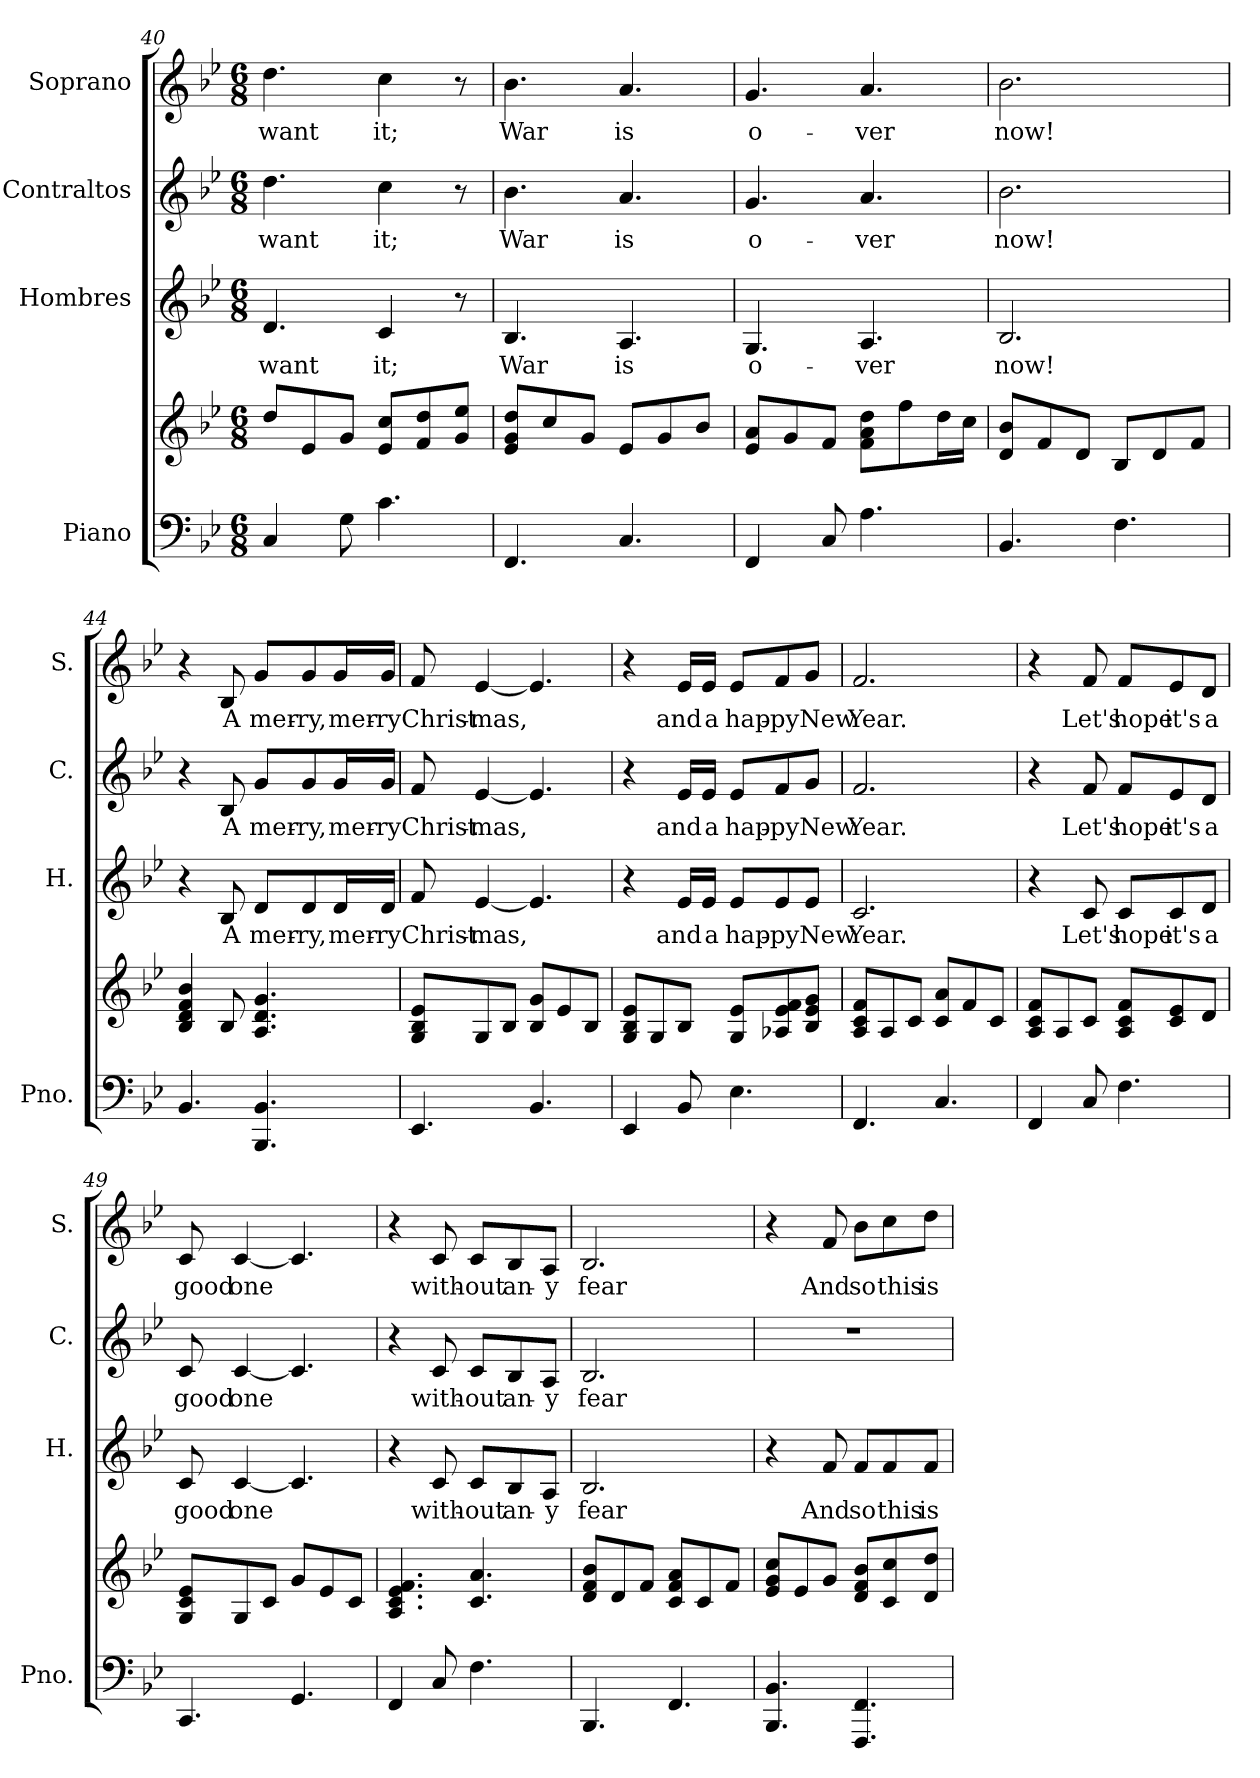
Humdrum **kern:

**kern	**kern	**kern	**text	**kern	**text	**kern	**text
*part4	*part4	*part3	*part3	*part2	*part2	*part1	*part1
*staff5	*staff4	*staff3	*staff3	*staff2	*staff2	*staff1	*staff1
*I"Piano	*	*I"Hombres	*	*I"Contraltos	*	*I"Soprano	*
*I'Pno.	*	*I'H.	*	*I'C.	*	*I'S.	*
*clefF4	*clefG2	*clefG2	*	*clefG2	*	*clefG2	*
*k[b-e-]	*k[b-e-]	*k[b-e-]	*	*k[b-e-]	*	*k[b-e-]	*
*M6/8	*M6/8	*M6/8	*	*M6/8	*	*M6/8	*
=40	=40	=40	=40	=40	=40	=40	=40
!	!	!	!LO:LY:b	!	!LO:LY:b	!	!LO:LY:b
4C/	8dd/L	4.d/	want	4.dd\	want	4.dd\	want
.	8e-/	.	.	.	.	.	.
8G\	8g/J	.	.	.	.	.	.
!	!	!	!LO:LY:b	!	!LO:LY:b	!	!LO:LY:b
4.c\	8e-/ 8cc/L	4c/	it;	4cc\	it;	4cc\	it;
.	8f/ 8dd/	.	.	.	.	.	.
.	8g/ 8ee-/J	8r	.	8r	.	8r	.
=41	=41	=41	=41	=41	=41	=41	=41
!	!	!	!LO:LY:b	!	!LO:LY:b	!	!LO:LY:b
4.FF/	8e-/ 8g/ 8dd/L	4.B-/	War	4.b-\	War	4.b-\	War
.	8cc/	.	.	.	.	.	.
.	8g/J	.	.	.	.	.	.
!	!	!	!LO:LY:b	!	!LO:LY:b	!	!LO:LY:b
4.C/	8e-/L	4.A/	is	4.a/	is	4.a/	is
.	8g/	.	.	.	.	.	.
.	8b-/J	.	.	.	.	.	.
=42	=42	=42	=42	=42	=42	=42	=42
!	!	!	!LO:LY:b	!	!LO:LY:b	!	!LO:LY:b
4FF/	8e-/ 8a/L	4.G/	o-	4.g/	o-	4.g/	o-
.	8g/	.	.	.	.	.	.
8C/	8f/J	.	.	.	.	.	.
!	!	!	!LO:LY:b	!	!LO:LY:b	!	!LO:LY:b
4.A\	8f\ 8a\ 8dd\L	4.A/	-ver	4.a/	-ver	4.a/	-ver
.	8ff\	.	.	.	.	.	.
.	16dd\L	.	.	.	.	.	.
.	16cc\JJ	.	.	.	.	.	.
=43	=43	=43	=43	=43	=43	=43	=43
!	!	!	!LO:LY:b	!	!LO:LY:b	!	!LO:LY:b
4.BB-/	8d/ 8b-/L	2.B-/	now!	2.b-\	now!	2.b-\	now!
.	8f/	.	.	.	.	.	.
.	8d/J	.	.	.	.	.	.
4.F\	8B-/L	.	.	.	.	.	.
.	8d/	.	.	.	.	.	.
.	8f/J	.	.	.	.	.	.
=44	=44	=44	=44	=44	=44	=44	=44
4.BB-/	4B-/ 4d/ 4f/ 4b-/	4r	.	4r	.	4r	.
!	!	!	!LO:LY:b	!	!LO:LY:b	!	!LO:LY:b
.	8B-/	8B-/	A	8B-/	A	8B-/	A
!	!	!	!LO:LY:b	!	!LO:LY:b	!	!LO:LY:b
4.BBB-/ 4.BB-/	4.A/ 4.d/ 4.g/	8d/L	mer-	8g/L	mer-	8g/L	mer-
!	!	!	!LO:LY:b	!	!LO:LY:b	!	!LO:LY:b
.	.	8d/	-ry,	8g/	-ry,	8g/	-ry,
!	!	!	!LO:LY:b	!	!LO:LY:b	!	!LO:LY:b
.	.	16d/L	mer-	16g/L	mer-	16g/L	mer-
!	!	!	!LO:LY:b	!	!LO:LY:b	!	!LO:LY:b
.	.	16d/JJ	-ry	16g/JJ	-ry	16g/JJ	-ry
=45	=45	=45	=45	=45	=45	=45	=45
!	!	!	!LO:LY:b	!	!LO:LY:b	!	!LO:LY:b
4.EE-/	8G/ 8B-/ 8e-/L	8f/	Christ-	8f/	Christ-	8f/	Christ-
!	!	!	!LO:LY:b	!	!LO:LY:b	!	!LO:LY:b
.	8G/	[4e-/	-mas,	[4e-/	-mas,	[4e-/	-mas,
.	8B-/J	.	.	.	.	.	.
4.BB-/	8B-/ 8g/L	4.e-/]	.	4.e-/]	.	4.e-/]	.
.	8e-/	.	.	.	.	.	.
.	8B-/J	.	.	.	.	.	.
=46	=46	=46	=46	=46	=46	=46	=46
4EE-/	8G/ 8B-/ 8e-/L	4r	.	4r	.	4r	.
.	8G/	.	.	.	.	.	.
!	!	!	!LO:LY:b	!	!LO:LY:b	!	!LO:LY:b
8BB-/	8B-/J	16e-/LL	and	16e-/LL	and	16e-/LL	and
!	!	!	!LO:LY:b	!	!LO:LY:b	!	!LO:LY:b
.	.	16e-/JJ	a	16e-/JJ	a	16e-/JJ	a
!	!	!	!LO:LY:b	!	!LO:LY:b	!	!LO:LY:b
4.E-\	8G/ 8e-/L	8e-/L	hap-	8e-/L	hap-	8e-/L	hap-
!	!	!	!LO:LY:b	!	!LO:LY:b	!	!LO:LY:b
.	8A-X/ 8e-/ 8f/	8e-/	-py	8f/	-py	8f/	-py
!	!	!	!LO:LY:b	!	!LO:LY:b	!	!LO:LY:b
.	8B-/ 8e-/ 8g/J	8e-/J	New	8g/J	New	8g/J	New
=47	=47	=47	=47	=47	=47	=47	=47
!	!	!	!LO:LY:b	!	!LO:LY:b	!	!LO:LY:b
4.FF/	8A/ 8c/ 8f/L	2.c/	Year.	2.f/	Year.	2.f/	Year.
.	8A/	.	.	.	.	.	.
.	8c/J	.	.	.	.	.	.
4.C/	8c/ 8a/L	.	.	.	.	.	.
.	8f/	.	.	.	.	.	.
.	8c/J	.	.	.	.	.	.
=48	=48	=48	=48	=48	=48	=48	=48
4FF/	8A/ 8c/ 8f/L	4r	.	4r	.	4r	.
.	8A/	.	.	.	.	.	.
!	!	!	!LO:LY:b	!	!LO:LY:b	!	!LO:LY:b
8C/	8c/J	8c/	Let's	8f/	Let's	8f/	Let's
!	!	!	!LO:LY:b	!	!LO:LY:b	!	!LO:LY:b
4.F\	8A/ 8c/ 8f/L	8c/L	hope	8f/L	hope	8f/L	hope
!	!	!	!LO:LY:b	!	!LO:LY:b	!	!LO:LY:b
.	8c/ 8e-/	8c/	it's	8e-/	it's	8e-/	it's
!	!	!	!LO:LY:b	!	!LO:LY:b	!	!LO:LY:b
.	8d/J	8d/J	a	8d/J	a	8d/J	a
=49	=49	=49	=49	=49	=49	=49	=49
!	!	!	!LO:LY:b	!	!LO:LY:b	!	!LO:LY:b
4.CC/	8G/ 8c/ 8e-/L	8c/	good	8c/	good	8c/	good
!	!	!	!LO:LY:b	!	!LO:LY:b	!	!LO:LY:b
.	8G/	[4c/	one	[4c/	one	[4c/	one
.	8c/J	.	.	.	.	.	.
4.GG/	8g/L	4.c/]	.	4.c/]	.	4.c/]	.
.	8e-/	.	.	.	.	.	.
.	8c/J	.	.	.	.	.	.
=50	=50	=50	=50	=50	=50	=50	=50
4FF/	4.A/ 4.c/ 4.e-/ 4.f/	4r	.	4r	.	4r	.
!	!	!	!LO:LY:b	!	!LO:LY:b	!	!LO:LY:b
8C/	.	8c/	with-	8c/	with-	8c/	with-
!	!	!	!LO:LY:b	!	!LO:LY:b	!	!LO:LY:b
4.F\	4.c/ 4.a/	8c/L	-out	8c/L	-out	8c/L	-out
!	!	!	!LO:LY:b	!	!LO:LY:b	!	!LO:LY:b
.	.	8B-/	an-	8B-/	an-	8B-/	an-
!	!	!	!LO:LY:b	!	!LO:LY:b	!	!LO:LY:b
.	.	8A/J	-y	8A/J	-y	8A/J	-y
=51	=51	=51	=51	=51	=51	=51	=51
!	!	!	!LO:LY:b	!	!LO:LY:b	!	!LO:LY:b
4.BBB-/	8d/ 8f/ 8b-/L	2.B-/	fear	2.B-/	fear	2.B-/	fear
.	8d/	.	.	.	.	.	.
.	8f/J	.	.	.	.	.	.
4.FF/	8c/ 8f/ 8a/L	.	.	.	.	.	.
.	8c/	.	.	.	.	.	.
.	8f/J	.	.	.	.	.	.
=52	=52	=52	=52	=52	=52	=52	=52
4.BBB-/ 4.BB-/	8e-/ 8g/ 8cc/L	4r	.	2.r	.	4r	.
.	8e-/	.	.	.	.	.	.
!	!	!	!LO:LY:b	!	!	!	!LO:LY:b
.	8g/J	8f/	And	.	.	8f/	And
!	!	!	!LO:LY:b	!	!	!	!LO:LY:b
4.FFF/ 4.FF/	8d/ 8f/ 8b-/L	8f/L	so	.	.	8b-\L	so
!	!	!	!LO:LY:b	!	!	!	!LO:LY:b
.	8c/ 8cc/	8f/	this	.	.	8cc\	this
!	!	!	!LO:LY:b	!	!	!	!LO:LY:b
.	8d/ 8dd/J	8f/J	is	.	.	8dd\J	is
=	=	=	=	=	=	=	=
*-	*-	*-	*-	*-	*-	*-	*-
